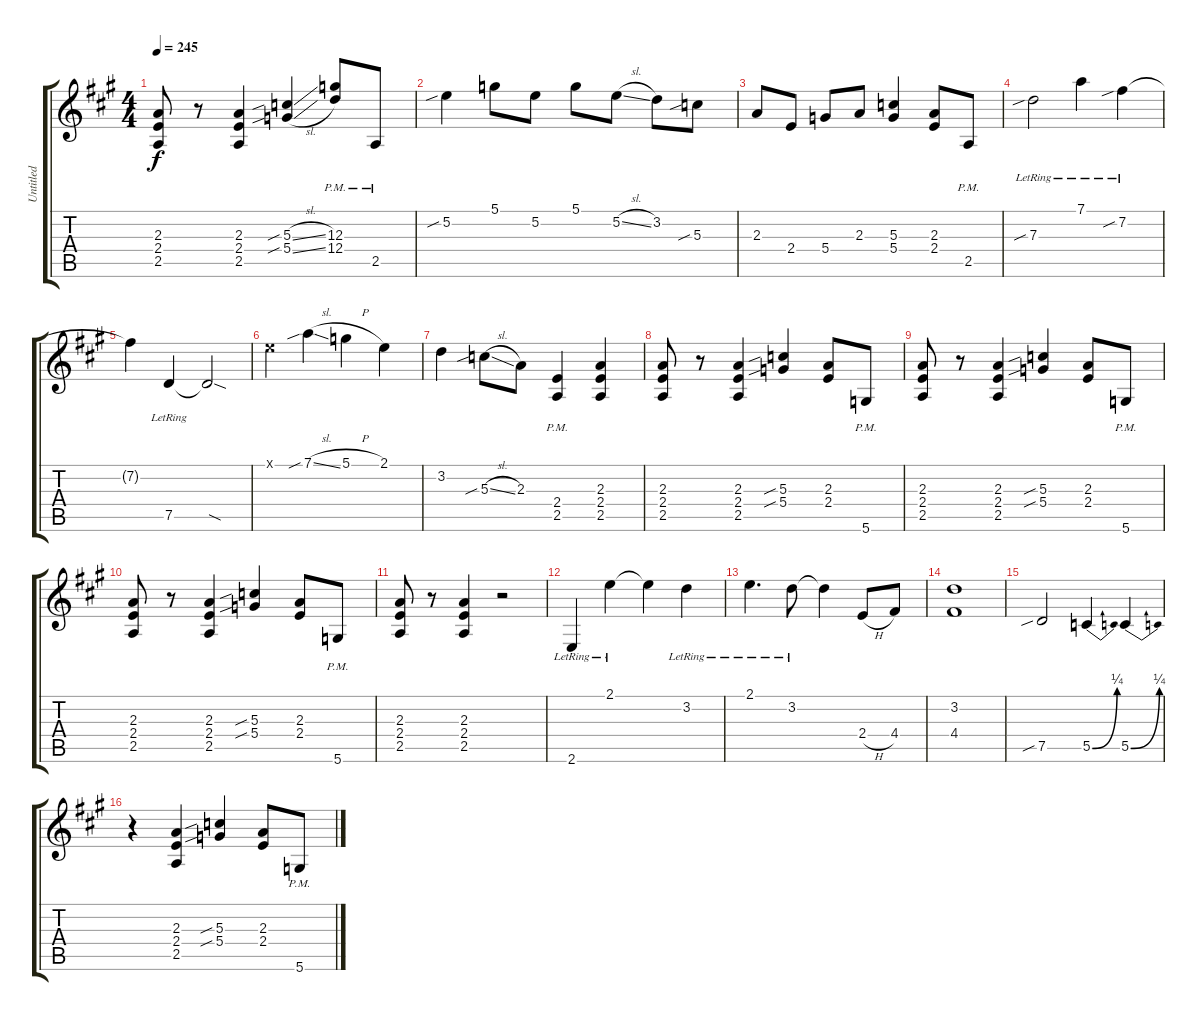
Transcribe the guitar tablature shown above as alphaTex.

\track ("Untitled" "Untitled") {instrument acousticguitarsteel}
\staff {score tabs}
\tuning (D4 B3 G3 D3 G2 D2) {hide}
\ts (4 4)
\tempo 245
\clef g2
\ks a
(2.3 2.4 2.5).8{dy f} r.8 (2.3 2.4 2.5).4 (5.3{sib sl} 5.4{sib sl}).4 (12.3{pm} 12.4{pm}).8 2.5{pm}.8 |
5.2{sib}.4 5.1.8 5.2.8 5.1.8 5.2{sl}.8 3.2.8 5.3{sib}.8 |
2.3.8 2.4.8 5.4.8 2.3.8 (5.3 5.4).4 (2.3 2.4).8 2.5{pm}.8 |
7.3{sib lr}.2 7.1{lr}.4 7.2{sib lr}.4 |
7.2{t}.4 7.5{lr}.4 7.5{sod t}.2 |
2.1{x}.4 7.1{sib sl}.4 5.1{h}.4 2.1.4 |
3.2.4 5.3{sib sl}.8 2.3.8 (2.4{pm} 2.5{pm}).4 (2.3 2.4 2.5).4 |
(2.3 2.4 2.5).8 r.8 (2.3 2.4 2.5).4 (5.3{sib} 5.4{sib}).4 (2.3 2.4).8 5.6{pm}.8 |
(2.3 2.4 2.5).8 r.8 (2.3 2.4 2.5).4 (5.3{sib} 5.4{sib}).4 (2.3 2.4).8 5.6{pm}.8 |
(2.3 2.4 2.5).8 r.8 (2.3 2.4 2.5).4 (5.3{sib} 5.4{sib}).4 (2.3 2.4).8 5.6{pm}.8 |
(2.3 2.4 2.5).8 r.8 (2.3 2.4 2.5).4 r.2 |
2.6{lr}.4 2.1{lr}.4 2.1{t}.4 3.2{lr}.4 |
2.1{lr}.4{d} 3.2{lr}.8 3.2{t}.4 2.4{h}.8 4.4.8 |
(3.2 4.4).1 |
7.5{sib}.2 5.5{be (bend 0 0 60 1)}.4 5.5{be (bend 0 0 60 1)}.4 |
r.4 (2.3 2.4 2.5).4 (5.3{sib} 5.4{sib}).4 (2.3 2.4).8 5.6{pm}.8
